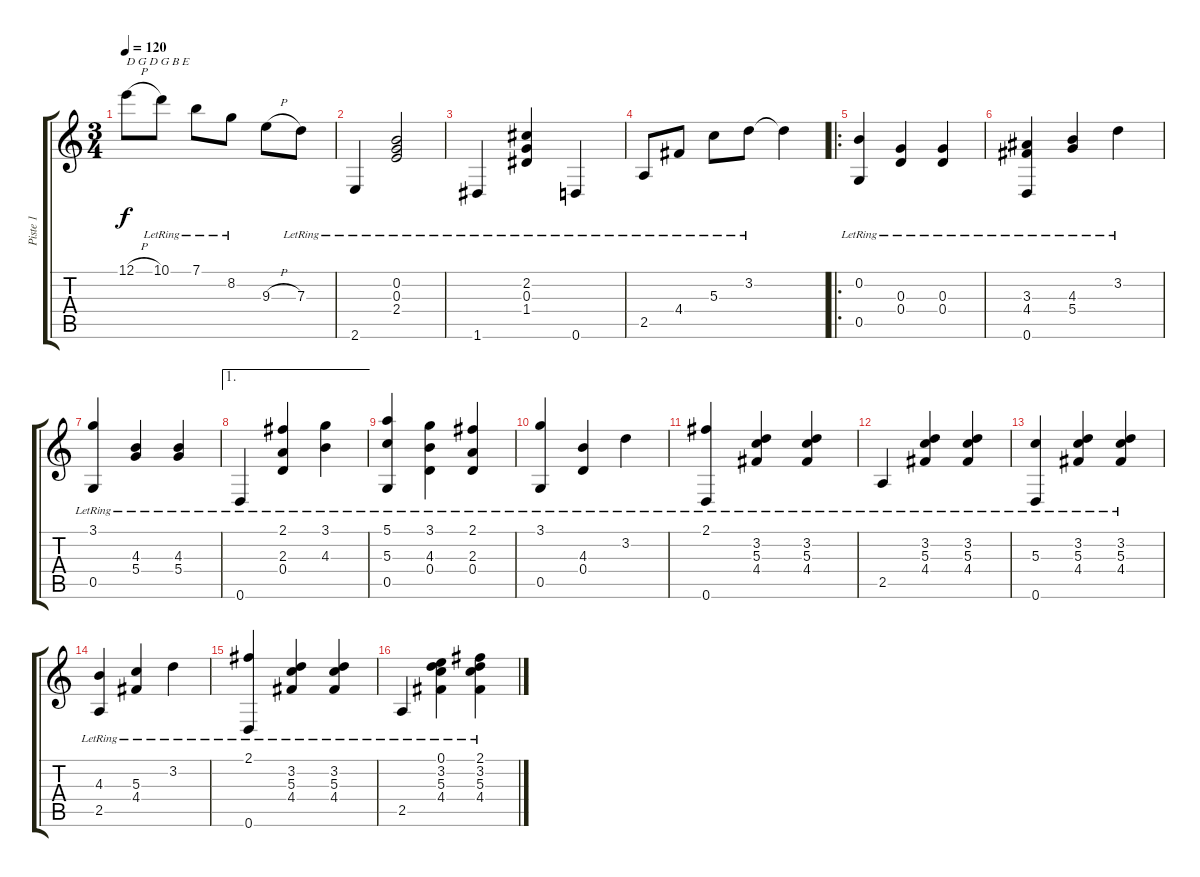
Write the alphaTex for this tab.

\track ("Piste 1" "Piste 1") {instrument acousticguitarnylon}
\staff {score tabs}
\tuning (E4 B3 G3 D3 G2 D2) {hide}
\ts (3 4)
\tempo 120
\clef g2
\ks c
12.1{h}.8{txt "D G D G B E" dy f instrument acousticguitarnylon} 10.1{lr}.8 7.1{lr}.8 8.2{lr}.8 9.3{h}.8 7.3{lr}.8 |
2.6{lr}.4 (0.2{lr} 0.3{lr} 2.4{lr}).2 |
1.6{lr}.4 (2.2{lr} 0.3{lr} 1.4{lr}).4 0.6{lr}.4 |
2.5{lr}.8 4.4{lr}.8 5.3{lr}.8 3.2{lr}.8 3.2{t}.4 |
\ro
(0.2{lr} 0.5{lr}).4 (0.3{lr} 0.4{lr}).4 (0.3{lr} 0.4{lr}).4 |
(3.3{lr} 4.4{lr} 0.6{lr}).4 (4.3{lr} 5.4{lr}).4 3.2{lr}.4 |
(3.1{lr} 0.5{lr}).4 (4.3{lr} 5.4{lr}).4 (4.3{lr} 5.4{lr}).4 |
\ae 1
0.6{lr}.4 (2.1{lr} 2.3{lr} 0.4{lr}).4 (3.1{lr} 4.3{lr}).4 |
(5.1{lr} 5.3{lr} 0.5{lr}).4 (3.1{lr} 4.3{lr} 0.4{lr}).4 (2.1{lr} 2.3{lr} 0.4{lr}).4 |
(3.1{lr} 0.5{lr}).4 (4.3{lr} 0.4{lr}).4 3.2{lr}.4 |
(2.1{lr} 0.6{lr}).4 (3.2{lr} 5.3{lr} 4.4{lr}).4 (3.2{lr} 5.3{lr} 4.4{lr}).4 |
2.5{lr}.4 (3.2{lr} 5.3{lr} 4.4{lr}).4 (3.2{lr} 5.3{lr} 4.4{lr}).4 |
(5.3{lr} 0.6{lr}).4 (3.2{lr} 5.3{lr} 4.4{lr}).4 (3.2{lr} 5.3{lr} 4.4{lr}).4 |
(4.3{lr} 2.5{lr}).4 (5.3{lr} 4.4{lr}).4 3.2{lr}.4 |
(2.1{lr} 0.6{lr}).4 (3.2{lr} 5.3{lr} 4.4{lr}).4 (3.2{lr} 5.3{lr} 4.4{lr}).4 |
2.5{lr}.4 (0.1{lr} 3.2{lr} 5.3{lr} 4.4{lr}).4 (2.1{lr} 3.2{lr} 5.3{lr} 4.4{lr}).4
